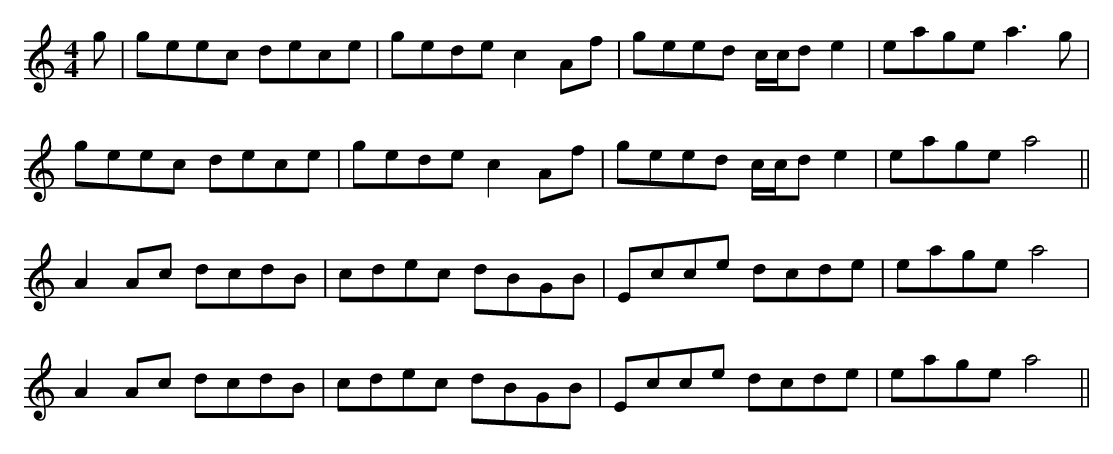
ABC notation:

X:1
M:4/4
K:C
g|geec dece|gede c2 Af|geed c/c/d e2|eage a3g|
geec dece|gede c2 Af|geed c/c/d e2|eage a4||
A2 Ac dcdB|cdec dBGB|Ecce dcde|eage a4|
A2 Ac dcdB|cdec dBGB|Ecce dcde|eage a4||
